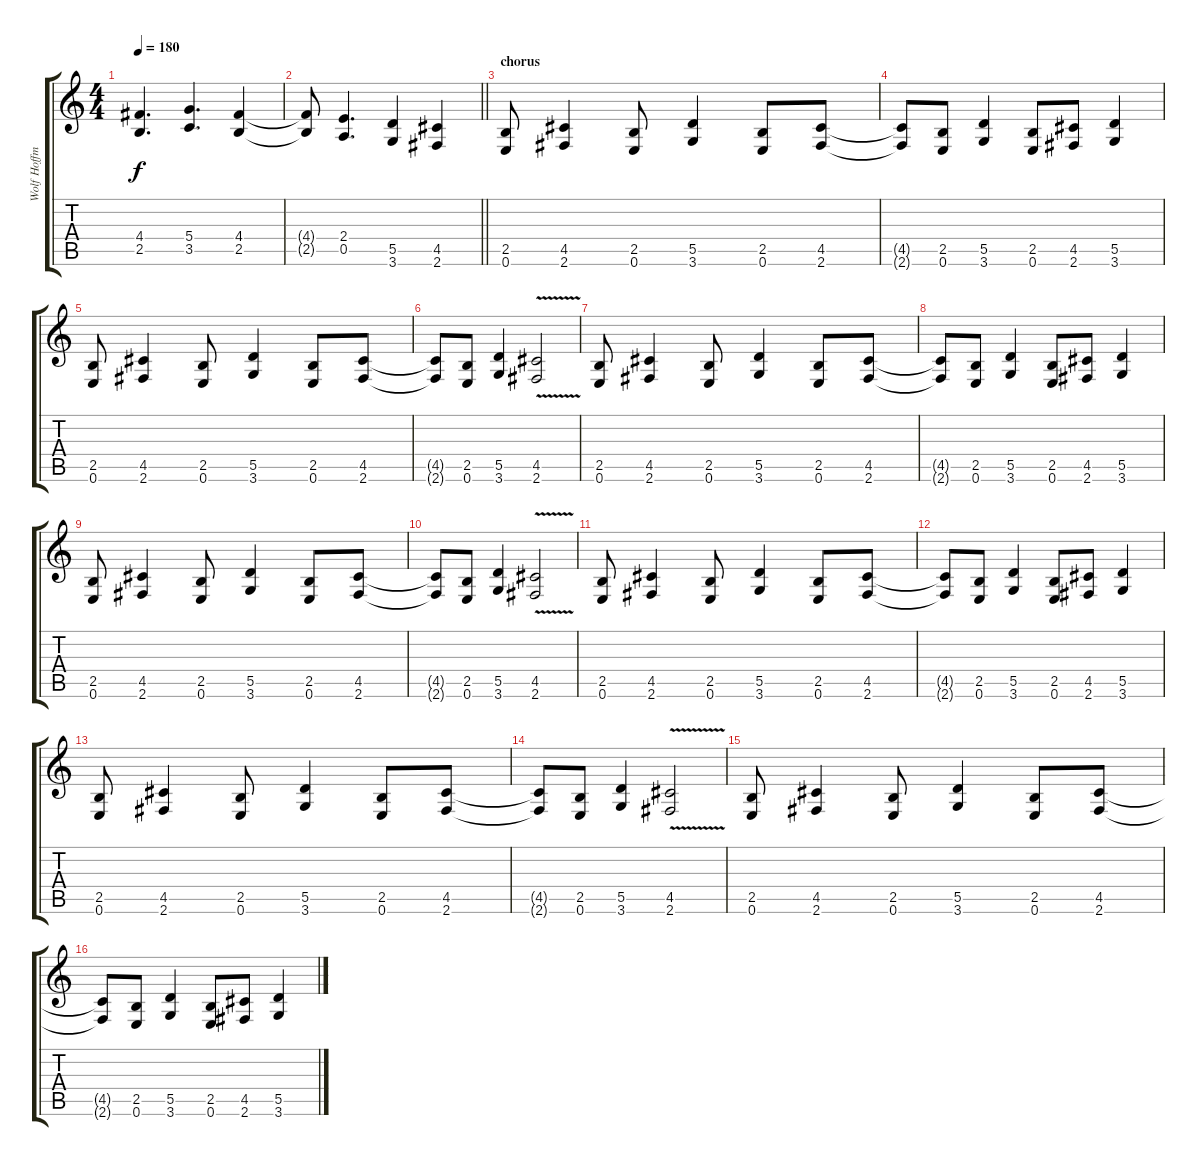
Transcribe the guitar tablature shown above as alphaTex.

\track ("Wolf Hoffman" "Wolf Hoffm") {instrument distortionguitar}
\staff {score tabs}
\tuning (E4 B3 G3 D3 A2 E2) {hide}
\ts (4 4)
\tempo 180
\clef g2
\ks c
(4.4 2.5).4{d dy f} (5.4 3.5).4{d} (4.4 2.5).4 |
\barLineRight lightlight
(4.4{t} 2.5{t}).8 (2.4 0.5).4{d} (5.5 3.6).4 (4.5 2.6).4 |
\section ("" "chorus")
(2.5 0.6).8 (4.5 2.6).4 (2.5 0.6).8 (5.5 3.6).4 (2.5 0.6).8 (4.5 2.6).8 |
(4.5{t} 2.6{t}).8 (2.5 0.6).8 (5.5 3.6).4 (2.5 0.6).8 (4.5 2.6).8 (5.5 3.6).4 |
(2.5 0.6).8 (4.5 2.6).4 (2.5 0.6).8 (5.5 3.6).4 (2.5 0.6).8 (4.5 2.6).8 |
(4.5{t} 2.6{t}).8 (2.5 0.6).8 (5.5 3.6).4 (4.5 2.6{v}).2 |
(2.5 0.6).8 (4.5 2.6).4 (2.5 0.6).8 (5.5 3.6).4 (2.5 0.6).8 (4.5 2.6).8 |
(4.5{t} 2.6{t}).8 (2.5 0.6).8 (5.5 3.6).4 (2.5 0.6).8 (4.5 2.6).8 (5.5 3.6).4 |
(2.5 0.6).8 (4.5 2.6).4 (2.5 0.6).8 (5.5 3.6).4 (2.5 0.6).8 (4.5 2.6).8 |
(4.5{t} 2.6{t}).8 (2.5 0.6).8 (5.5 3.6).4 (4.5 2.6{v}).2 |
(2.5 0.6).8 (4.5 2.6).4 (2.5 0.6).8 (5.5 3.6).4 (2.5 0.6).8 (4.5 2.6).8 |
(4.5{t} 2.6{t}).8 (2.5 0.6).8 (5.5 3.6).4 (2.5 0.6).8 (4.5 2.6).8 (5.5 3.6).4 |
(2.5 0.6).8 (4.5 2.6).4 (2.5 0.6).8 (5.5 3.6).4 (2.5 0.6).8 (4.5 2.6).8 |
(4.5{t} 2.6{t}).8 (2.5 0.6).8 (5.5 3.6).4 (4.5 2.6{v}).2 |
(2.5 0.6).8 (4.5 2.6).4 (2.5 0.6).8 (5.5 3.6).4 (2.5 0.6).8 (4.5 2.6).8 |
(4.5{t} 2.6{t}).8 (2.5 0.6).8 (5.5 3.6).4 (2.5 0.6).8 (4.5 2.6).8 (5.5 3.6).4
